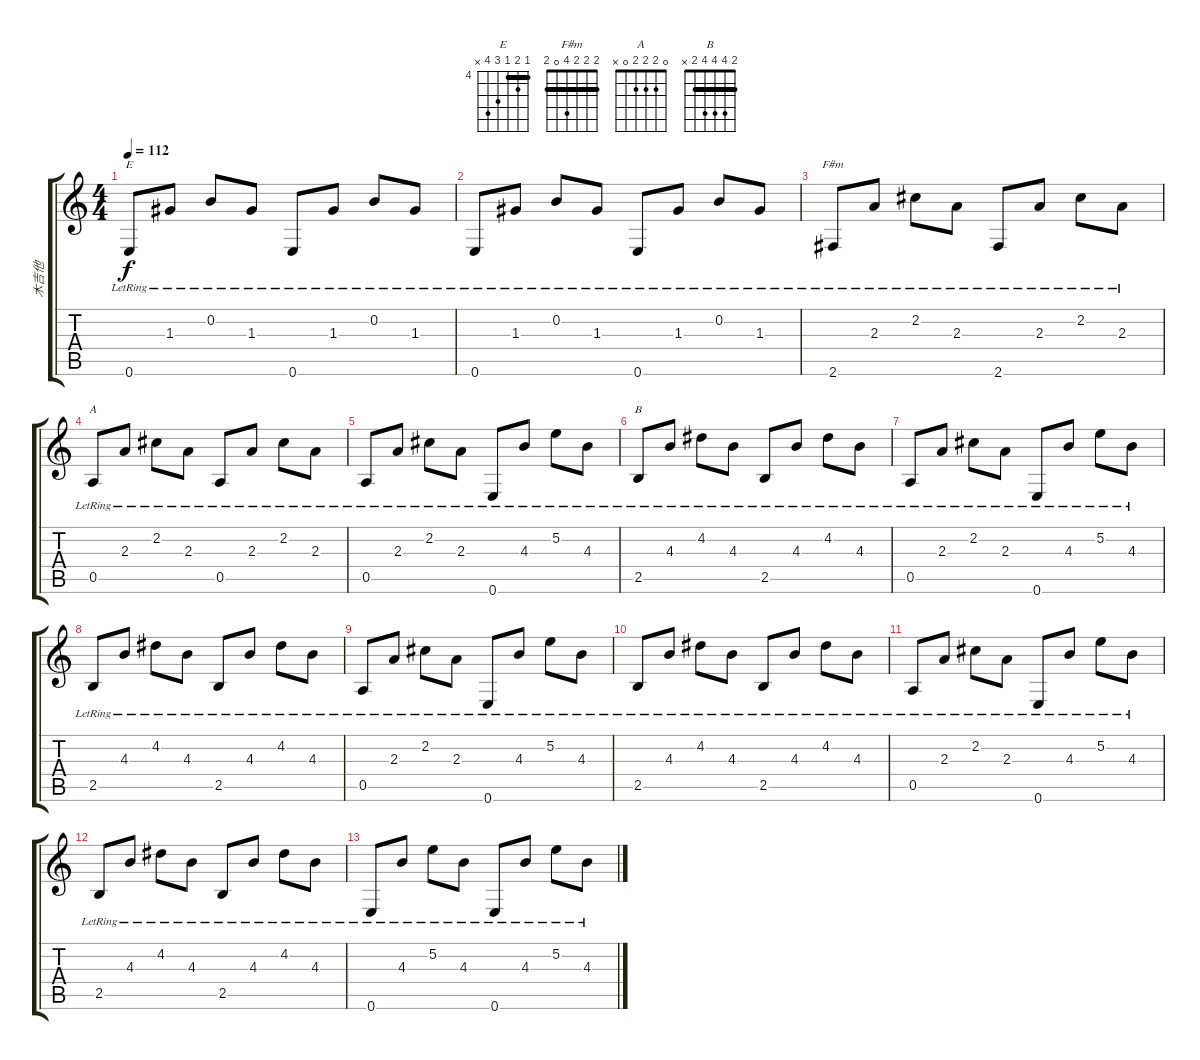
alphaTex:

\track ("木吉他" "木吉他") {instrument acousticguitarsteel}
\staff {score tabs}
\tuning (E4 B3 G3 D3 A2 E2) {hide}
\chord ("E" 4 5 4 6 7 x) {firstfret 4 barre 4}
\chord ("F#m" 2 2 2 4 0 2) {barre 2}
\chord ("A" 0 2 2 2 0 x)
\chord ("B" 2 4 4 4 2 x) {barre 2}
\ts (4 4)
\tempo 112
\clef g2
\ks c
0.6{lr}.8{ch "E" dy f} 1.3{lr}.8 0.2{lr}.8 1.3{lr}.8 0.6{lr}.8 1.3{lr}.8 0.2{lr}.8 1.3{lr}.8 |
0.6{lr}.8 1.3{lr}.8 0.2{lr}.8 1.3{lr}.8 0.6{lr}.8 1.3{lr}.8 0.2{lr}.8 1.3{lr}.8 |
2.6{lr}.8{ch "F#m"} 2.3{lr}.8 2.2{lr}.8 2.3{lr}.8 2.6{lr}.8 2.3{lr}.8 2.2{lr}.8 2.3{lr}.8 |
0.5{lr}.8{ch "A"} 2.3{lr}.8 2.2{lr}.8 2.3{lr}.8 0.5{lr}.8 2.3{lr}.8 2.2{lr}.8 2.3{lr}.8 |
0.5{lr}.8 2.3{lr}.8 2.2{lr}.8 2.3{lr}.8 0.6{lr}.8 4.3{lr}.8 5.2{lr}.8 4.3{lr}.8 |
2.5{lr}.8{ch "B"} 4.3{lr}.8 4.2{lr}.8 4.3{lr}.8 2.5{lr}.8 4.3{lr}.8 4.2{lr}.8 4.3{lr}.8 |
0.5{lr}.8 2.3{lr}.8 2.2{lr}.8 2.3{lr}.8 0.6{lr}.8 4.3{lr}.8 5.2{lr}.8 4.3{lr}.8 |
2.5{lr}.8 4.3{lr}.8 4.2{lr}.8 4.3{lr}.8 2.5{lr}.8 4.3{lr}.8 4.2{lr}.8 4.3{lr}.8 |
0.5{lr}.8 2.3{lr}.8 2.2{lr}.8 2.3{lr}.8 0.6{lr}.8 4.3{lr}.8 5.2{lr}.8 4.3{lr}.8 |
2.5{lr}.8 4.3{lr}.8 4.2{lr}.8 4.3{lr}.8 2.5{lr}.8 4.3{lr}.8 4.2{lr}.8 4.3{lr}.8 |
0.5{lr}.8 2.3{lr}.8 2.2{lr}.8 2.3{lr}.8 0.6{lr}.8 4.3{lr}.8 5.2{lr}.8 4.3{lr}.8 |
2.5{lr}.8 4.3{lr}.8 4.2{lr}.8 4.3{lr}.8 2.5{lr}.8 4.3{lr}.8 4.2{lr}.8 4.3{lr}.8 |
0.6{lr}.8 4.3{lr}.8 5.2{lr}.8 4.3{lr}.8 0.6{lr}.8 4.3{lr}.8 5.2{lr}.8 4.3{lr}.8
